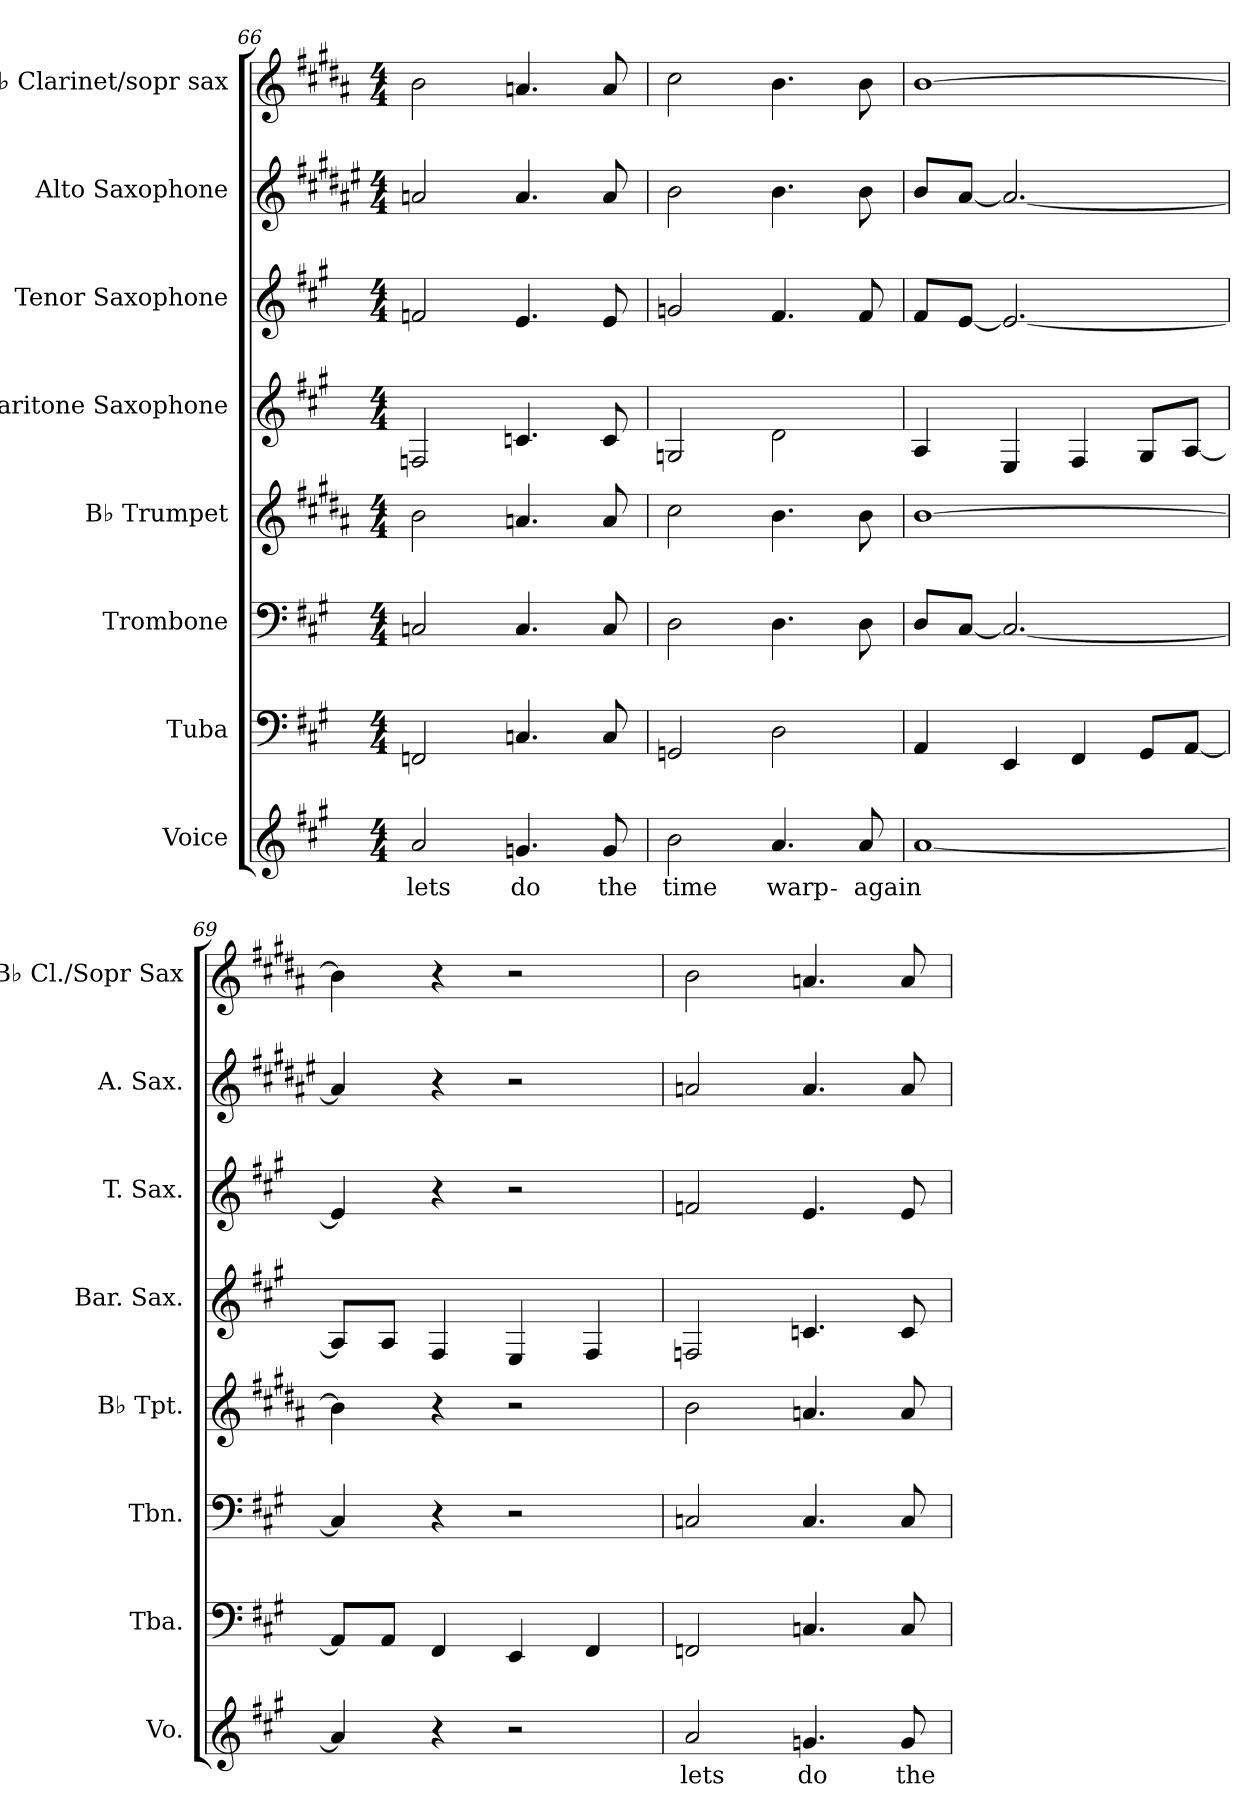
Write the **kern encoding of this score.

**kern	**text	**kern	**kern	**kern	**kern	**kern	**kern	**kern
*part8	*part8	*part7	*part6	*part5	*part4	*part3	*part2	*part1
*staff8	*staff8	*staff7	*staff6	*staff5	*staff4	*staff3	*staff2	*staff1
*I"Voice	*	*I"Tuba	*I"Trombone	*I"B♭ Trumpet	*I"Baritone Saxophone	*I"Tenor Saxophone	*I"Alto Saxophone	*I"B♭ Clarinet/sopr sax
*I'Vo.	*	*I'Tba.	*I'Tbn.	*I'B♭ Tpt.	*I'Bar. Sax.	*I'T. Sax.	*I'A. Sax.	*I'B♭ Cl./Sopr Sax
*clefG2	*	*clefF4	*clefF4	*clefG2	*clefG2	*clefG2	*clefG2	*clefG2
*	*	*	*	*ITrd1c2	*ITrd12c21	*ITrd8c14	*ITrd5c9	*ITrd1c2
*k[f#c#g#]	*	*k[f#c#g#]	*k[f#c#g#]	*k[f#c#g#]	*k[f#c#g#]	*k[f#c#g#]	*k[f#c#g#]	*k[f#c#g#]
*M4/4	*	*M4/4	*M4/4	*M4/4	*M4/4	*M4/4	*M4/4	*M4/4
=66	=66	=66	=66	=66	=66	=66	=66	=66
!	!LO:LY:b	!	!	!	!	!	!	!
2a/	lets	2FFn/	2Cn/	2a\	2FFn/	2Fn/	2cn/	2a\
!	!LO:LY:b	!	!	!	!	!	!	!
4.gn/	do	4.Cn/	4.C/	4.gn/	4.Cn/	4.E/	4.c/	4.gn/
!	!LO:LY:b	!	!	!	!	!	!	!
8g/	the	8C/	8C/	8g/	8C/	8E/	8c/	8g/
=67	=67	=67	=67	=67	=67	=67	=67	=67
!	!LO:LY:b	!	!	!	!	!	!	!
2b\	time	2GGn/	2D\	2b\	2GGn/	2Gn/	2d\	2b\
!	!LO:LY:b	!	!	!	!	!	!	!
4.a/	warp-	2D\	4.D\	4.a\	2D\	4.F#/	4.d\	4.a\
!	!LO:LY:b	!	!	!	!	!	!	!
8a/	-again	.	8D\	8a\	.	8F#/	8d\	8a\
=68	=68	=68	=68	=68	=68	=68	=68	=68
[1a	.	4AA/	8D/L	[1a	4AA/	8F#/L	8d/L	[1a
.	.	.	[8C#/J	.	.	[8E/J	[8c#/J	.
.	.	4EE/	2.C#/_	.	4EE/	2.E/_	2.c#/_	.
.	.	4FF#/	.	.	4FF#/	.	.	.
.	.	8GG#/L	.	.	8GG#/L	.	.	.
.	.	[8AA/J	.	.	[8AA/J	.	.	.
!!LO:PB:g=z
=69	=69	=69	=69	=69	=69	=69	=69	=69
4a/]	.	8AA/L]	4C#/]	4a\]	8AA/L]	4E/]	4c#/]	4a\]
.	.	8AA/J	.	.	8AA/J	.	.	.
4r	.	4FF#/	4r	4r	4FF#/	4r	4r	4r
2r	.	4EE/	2r	2r	4EE/	2r	2r	2r
.	.	4FF#/	.	.	4FF#/	.	.	.
=70	=70	=70	=70	=70	=70	=70	=70	=70
!	!LO:LY:b	!	!	!	!	!	!	!
2a/	lets	2FFn/	2Cn/	2a\	2FFn/	2Fn/	2cn/	2a\
!	!LO:LY:b	!	!	!	!	!	!	!
4.gn/	do	4.Cn/	4.C/	4.gn/	4.Cn/	4.E/	4.c/	4.gn/
!	!LO:LY:b	!	!	!	!	!	!	!
8g/	the	8C/	8C/	8g/	8C/	8E/	8c/	8g/
=	=	=	=	=	=	=	=	=
*-	*-	*-	*-	*-	*-	*-	*-	*-
